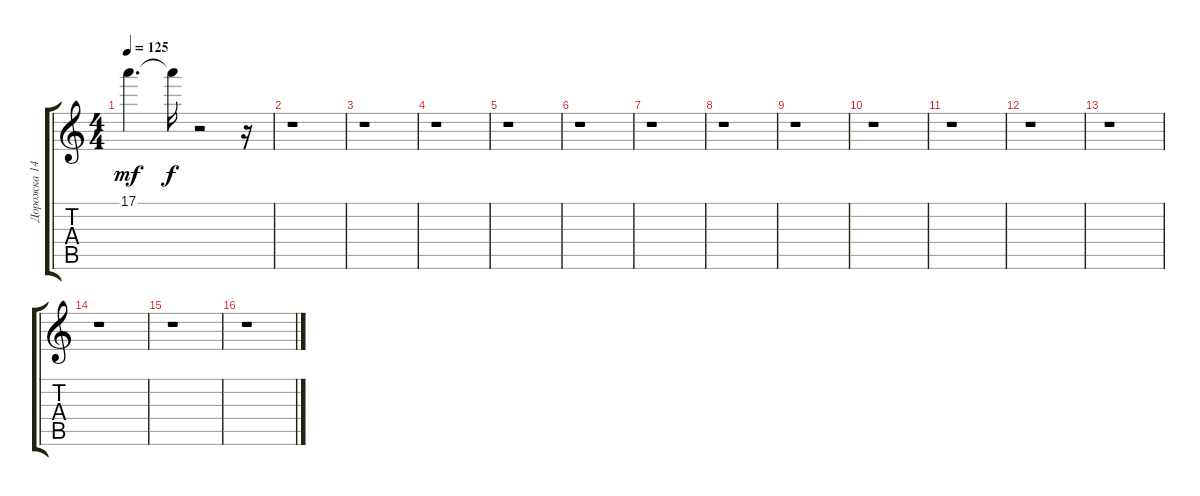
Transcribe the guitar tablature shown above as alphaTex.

\track ("Дорожка 14" "Дорожка 14") {instrument acousticguitarsteel}
\staff {score tabs}
\tuning (E4 B3 G3 D3 A2 E2) {hide}
\ts (4 4)
\tempo 125
\clef g2
\ks c
17.1.4{d dy mf} 17.1{t}.16{dy f} r.2 r.16 |
r.1 |
r.1 |
r.1 |
r.1 |
r.1 |
r.1 |
r.1 |
r.1 |
r.1 |
r.1 |
r.1 |
r.1 |
r.1 |
r.1 |
r.1
